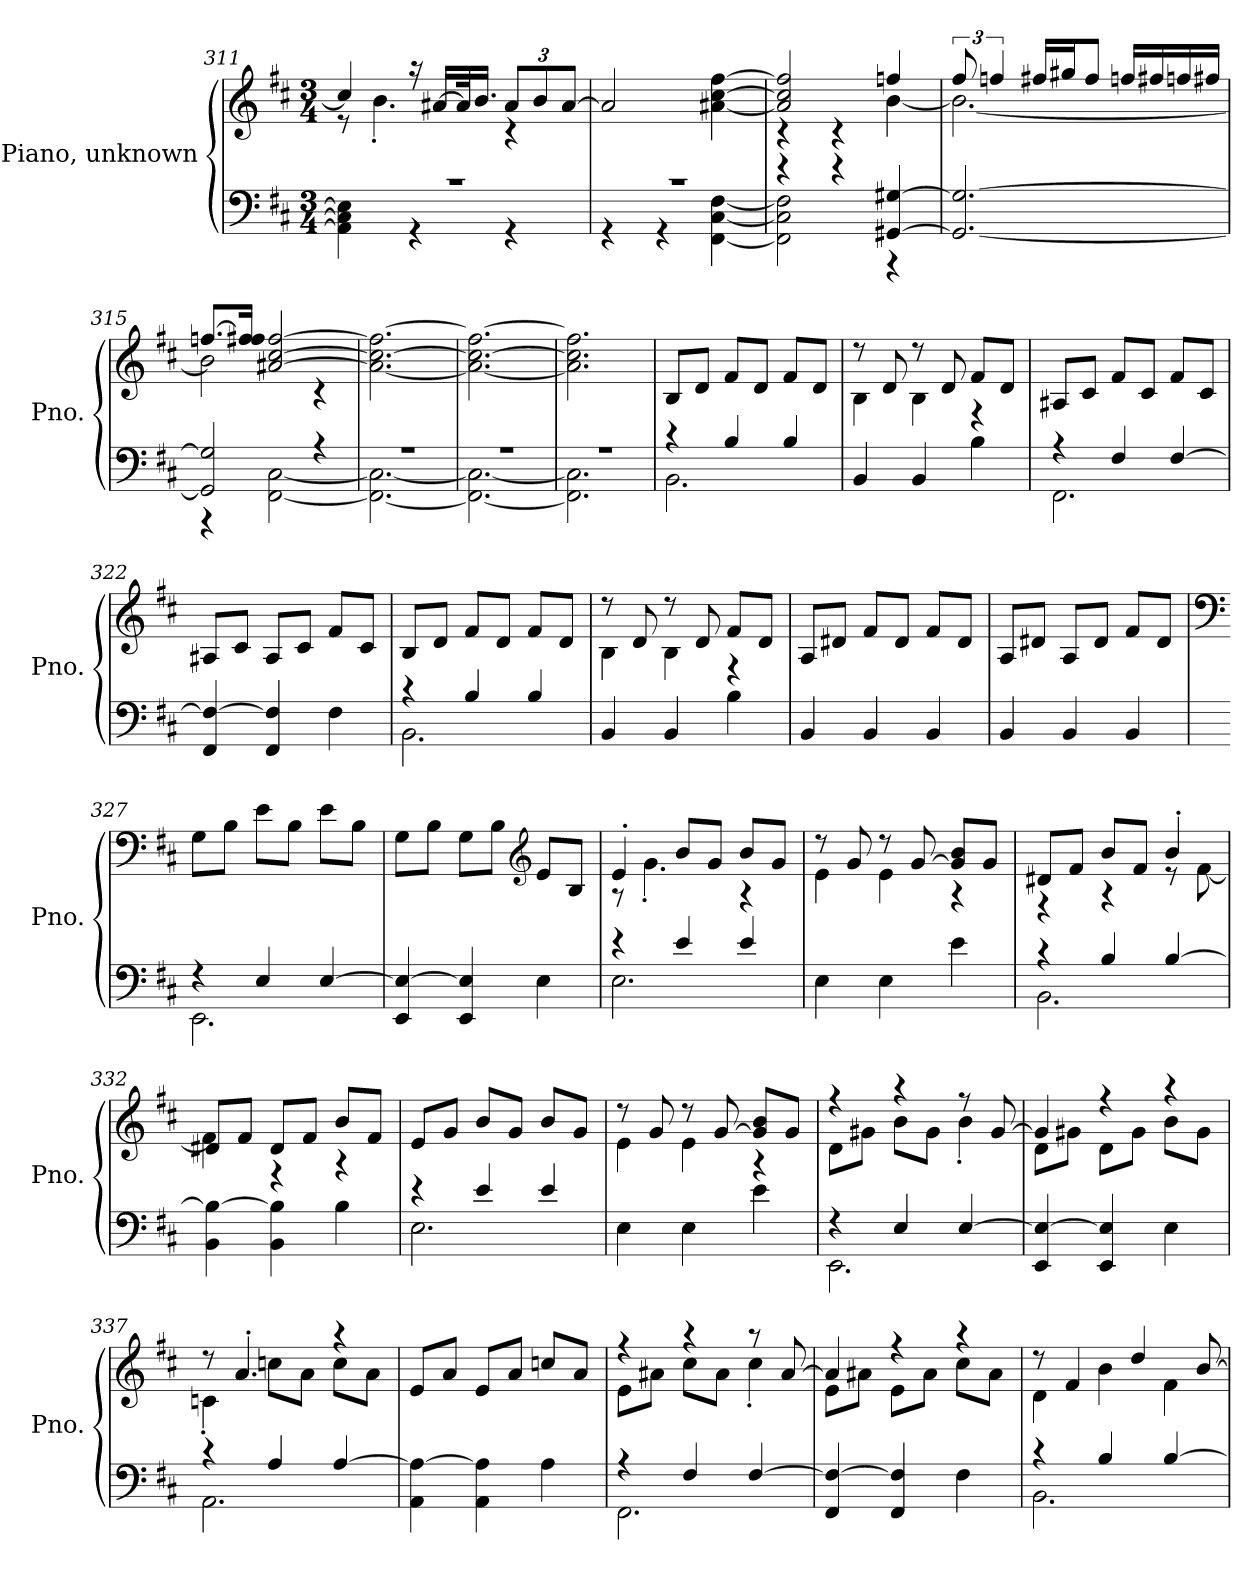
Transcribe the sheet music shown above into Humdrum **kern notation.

**kern	**kern
*part1	*part1
*staff2	*staff1
*I"Piano, unknown	*
*I'Pno.	*
*clefF4	*clefG2
*k[f#c#]	*k[f#c#]
*M3/4	*M3/4
=311	=311
*^	*^
2.r	4AA\] 4C\] 4E\]	4cc/]	8r
.	.	.	4.b'\
.	4r	16r	.
.	.	[16a#X/LL	.
.	.	32a#/K]	.
.	.	16.b/JJ	.
*	*	*Xbrackettup	*
.	4r	12a#/L	4r
.	.	12b/	.
.	.	[12a#/J	.
*	*	*v	*v
=312	=312	=312
2.r	4r	2a#/]
.	4r	.
.	[4FF#\ [4C#\ [4F#\	[4a#X\ [4cc#\ [4ff#\
=313	=313	=313
*	*	*^
4r	2FF#\] 2C#\] 2F#\]	2a#/] 2cc#/] 2ff#/]	4r
4r	.	.	4r
[4GG#X/ [4G#X/	4r	4ffn/	[4b\
*v	*v	*	*
!!LO:LB:g=z	!!
=314	=314	=314
*	*brackettup	*
2.GG#/_ 2.G#/_	12ff#/	2.b\_
.	6ffn/	.
.	16ff#X/LL	.
.	16gg#X/J	.
.	8ff#/J	.
.	16ffn/LL	.
.	16ff#X/	.
.	16ffn/	.
.	16ff#X/JJ	.
=315	=315	=315
*^	*	*
2GG#/] 2G#/]	4r	[8.ffn/L	2b\]
.	.	16ff/] 16ff#X/Jk	.
.	[2FF#\ [2C#\	[2a#X/ [2cc#/ [2ff#/	.
4r	.	.	4r
*	*	*v	*v
=316	=316	=316
2.r	2.FF#\_ 2.C#\_	2.a#\_ 2.cc#\_ 2.ff#\_
=317	=317	=317
2.r	2.FF#\_ 2.C#\_	2.a#\_ 2.cc#\_ 2.ff#\_
=318	=318	=318
2.r	2.FF#\] 2.C#\]	2.a#\] 2.cc#\] 2.ff#\]
=319	=319	=319
4r	2.BB\	8B/L
.	.	8d/J
4B/	.	8f#/L
.	.	8d/J
4B/	.	8f#/L
.	.	8d/J
*v	*v	*
!!LO:LB:g=z
=320	=320
*	*^
4BB/	8r	4B\
.	8d/	.
4BB/	8r	4B\
.	8d/	.
4B\	8f#/L	4r
.	8d/J	.
*	*v	*v
=321	=321
*^	*
4r	2.FF#\	8A#X/L
.	.	8c#/J
4F#/	.	8f#/L
.	.	8c#/J
[4F#/	.	8f#/L
.	.	8c#/J
*v	*v	*
=322	=322
4FF#/ 4F#/_	8A#X/L
.	8c#/J
4FF#/ 4F#/]	8A#/L
.	8c#/J
4F#\	8f#/L
.	8c#/J
=323	=323
*^	*
4r	2.BB\	8B/L
.	.	8d/J
4B/	.	8f#/L
.	.	8d/J
4B/	.	8f#/L
.	.	8d/J
*v	*v	*
=324	=324
*	*^
4BB/	8r	4B\
.	8d/	.
4BB/	8r	4B\
.	8d/	.
4B\	8f#/L	4r
.	8d/J	.
*	*v	*v
!!LO:PB:g=z
=325	=325
4BB/	8A/L
.	8d#X/J
4BB/	8f#/L
.	8d#/J
4BB/	8f#/L
.	8d#/J
=326	=326
4BB/	8A/L
.	8d#X/J
4BB/	8A/L
.	8d#/J
4BB/	8f#/L
.	8d#/J
=327	=327
*	*clefF4
*^	*
4r	2.EE\	8G\L
.	.	8B\J
4E/	.	8e\L
.	.	8B\J
[4E/	.	8e\L
.	.	8B\J
*v	*v	*
=328	=328
4EE/ 4E/_	8G\L
.	8B\J
4EE/ 4E/]	8G\L
.	8B\J
*	*clefG2
4E\	8e/L
.	8B/J
=329	=329
*^	*^
4r	2.E\	4e'/	8r
.	.	.	4.g'\
4e/	.	8b/L	.
.	.	8g/J	.
4e/	.	8b/L	4r
.	.	8g/J	.
*v	*v	*	*
!!LO:LB:g=z	!!
=330	=330	=330
4E\	8r	4e\
.	8g/	.
4E\	8r	4e\
.	[8g/	.
4e\	8g/] 8b/L	4r
.	8g/J	.
=331	=331	=331
*^	*	*
4r	2.BB\	8d#X/L	4r
.	.	8f#/J	.
4B/	.	8b/L	4r
.	.	8f#/J	.
[4B/	.	4b'/	8r
.	.	.	[8f#\
*v	*v	*	*
=332	=332	=332
4BB\ 4B\_	8d#X/L	4f#\]
.	8f#/J	.
4BB\ 4B\]	8d#/L	4r
.	8f#/J	.
4B\	8b/L	4r
.	8f#/J	.
*	*v	*v
=333	=333
*^	*
4r	2.E\	8e/L
.	.	8g/J
4e/	.	8b/L
.	.	8g/J
4e/	.	8b/L
.	.	8g/J
*v	*v	*
=334	=334
*	*^
4E\	8r	4e\
.	8g/	.
4E\	8r	4e\
.	[8g/	.
4e\	8g/] 8b/L	4r
.	8g/J	.
!!LO:LB:g=z	!!
=335	=335	=335
*^	*	*
4r	2.EE\	4r	8d\L
.	.	.	8g#X\J
4E/	.	4r	8b\L
.	.	.	8g#\J
[4E/	.	8r	4b'\
.	.	[8g#/	.
*v	*v	*	*
=336	=336	=336
4EE/ 4E/_	4g#/]	8d\L
.	.	8g#X\J
4EE/ 4E/]	4r	8d\L
.	.	8g#\J
4E\	4r	8b\L
.	.	8g#\J
=337	=337	=337
*^	*	*
4r	2.AA\	8r	4cn'\
.	.	4.a'/	.
4A/	.	.	8ccn\L
.	.	.	8a\J
[4A/	.	4r	8cc\L
.	.	.	8a\J
*v	*v	*	*
*	*v	*v
=338	=338
4AA\ 4A\_	8e/L
.	8a/J
4AA\ 4A\]	8e/L
.	8a/J
4A\	8ccn/L
.	8a/J
=339	=339
*^	*^
4r	2.FF#\	4r	8e\L
.	.	.	8a#X\J
4F#/	.	4r	8cc#\L
.	.	.	8a#\J
[4F#/	.	8r	4cc#'\
.	.	[8a#/	.
*v	*v	*	*
!!LO:LB:g=z	!!
=340	=340	=340
4FF#/ 4F#/_	4a#/]	8e\L
.	.	8a#X\J
4FF#/ 4F#/]	4r	8e\L
.	.	8a#\J
4F#\	4r	8cc#\L
.	.	8a#\J
=341	=341	=341
*^	*	*
4r	2.BB\	8r	4d\
.	.	4f#/	.
4B/	.	.	4b\
.	.	4dd/	.
[4B/	.	.	4f#\
.	.	[8b/	.
*v	*v	*	*
*	*v	*v
=	=
*-	*-
